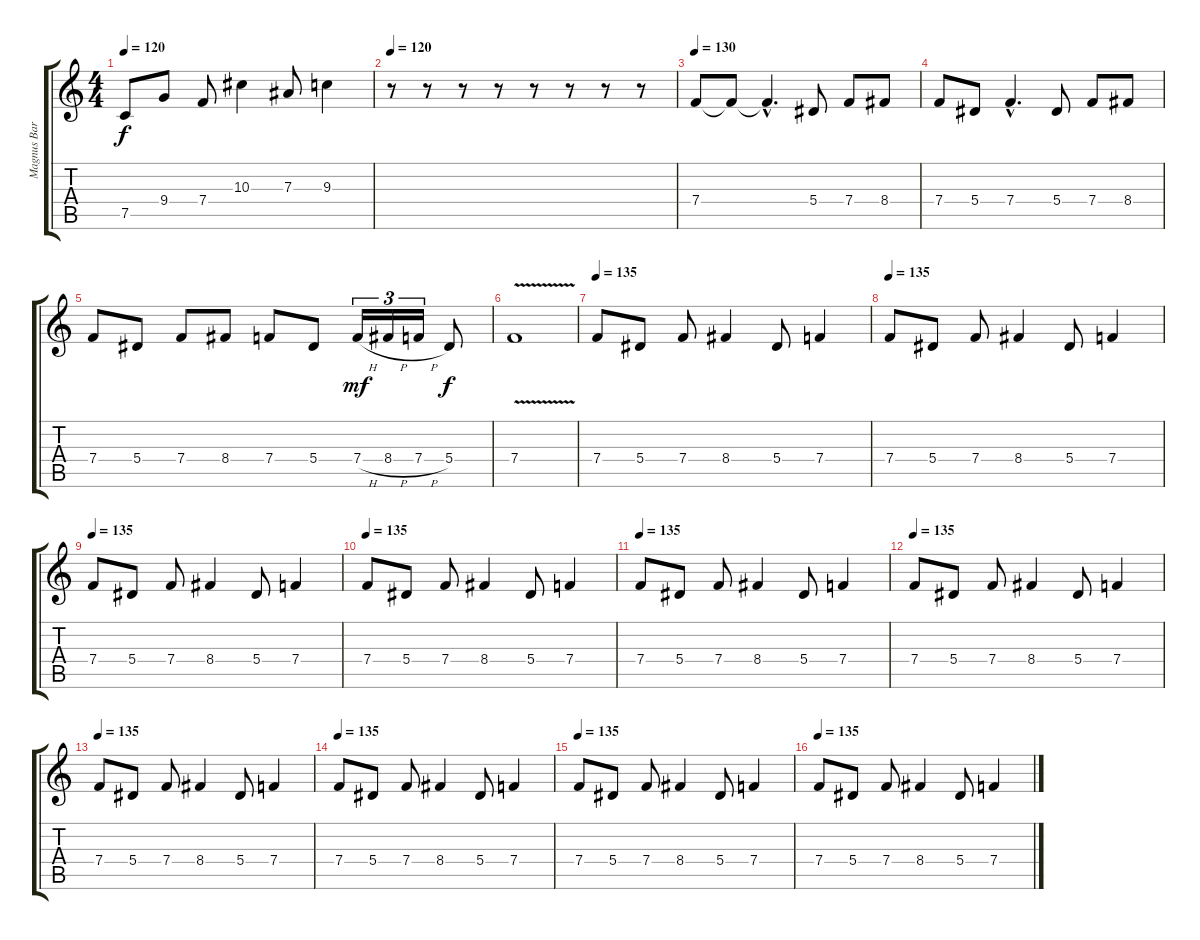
\track ("Magnus Barthelsson (Guitar)" "Magnus Bar") {instrument distortionguitar}
\staff {score tabs}
\tuning (C4 G3 Eb3 Bb2 F2 C2) {hide}
\ts (4 4)
\tempo 120
\clef g2
\ks c
7.5.8{dy f} 9.4.8 7.4.8 10.3.4 7.3.8 9.3.4 |
\tempo 120
r.8 r.8 r.8 r.8 r.8 r.8 r.8 r.8 |
\tempo 130
7.4.8{volume 14} 7.4{t}.8 7.4{hac t}.4{d} 5.4.8 7.4.8 8.4.8 |
7.4.8 5.4.8 7.4{hac}.4{d} 5.4.8 7.4.8 8.4.8 |
7.4.8 5.4.8 7.4.8 8.4.8 7.4.8 5.4.8 7.4{h}.16{tu (3 2) dy mf} 8.4{h}.16{tu (3 2)} 7.4{h}.16{tu (3 2)} 5.4.8{dy f} |
7.4{v}.1 |
\tempo 135
7.4.8{volume 13} 5.4.8 7.4.8 8.4.4 5.4.8 7.4.4 |
\tempo 135
7.4.8{volume 13} 5.4.8 7.4.8 8.4.4 5.4.8 7.4.4 |
\tempo 135
7.4.8{volume 13} 5.4.8 7.4.8 8.4.4 5.4.8 7.4.4 |
\tempo 135
7.4.8{volume 13} 5.4.8 7.4.8 8.4.4 5.4.8 7.4.4 |
\tempo 135
7.4.8{volume 13} 5.4.8 7.4.8 8.4.4 5.4.8 7.4.4 |
\tempo 135
7.4.8{volume 13} 5.4.8 7.4.8 8.4.4 5.4.8 7.4.4 |
\tempo 135
7.4.8{volume 13} 5.4.8 7.4.8 8.4.4 5.4.8 7.4.4 |
\tempo 135
7.4.8{volume 13} 5.4.8 7.4.8 8.4.4 5.4.8 7.4.4 |
\tempo 135
7.4.8{volume 13} 5.4.8 7.4.8 8.4.4 5.4.8 7.4.4 |
\tempo 135
7.4.8{volume 13} 5.4.8 7.4.8 8.4.4 5.4.8 7.4.4
